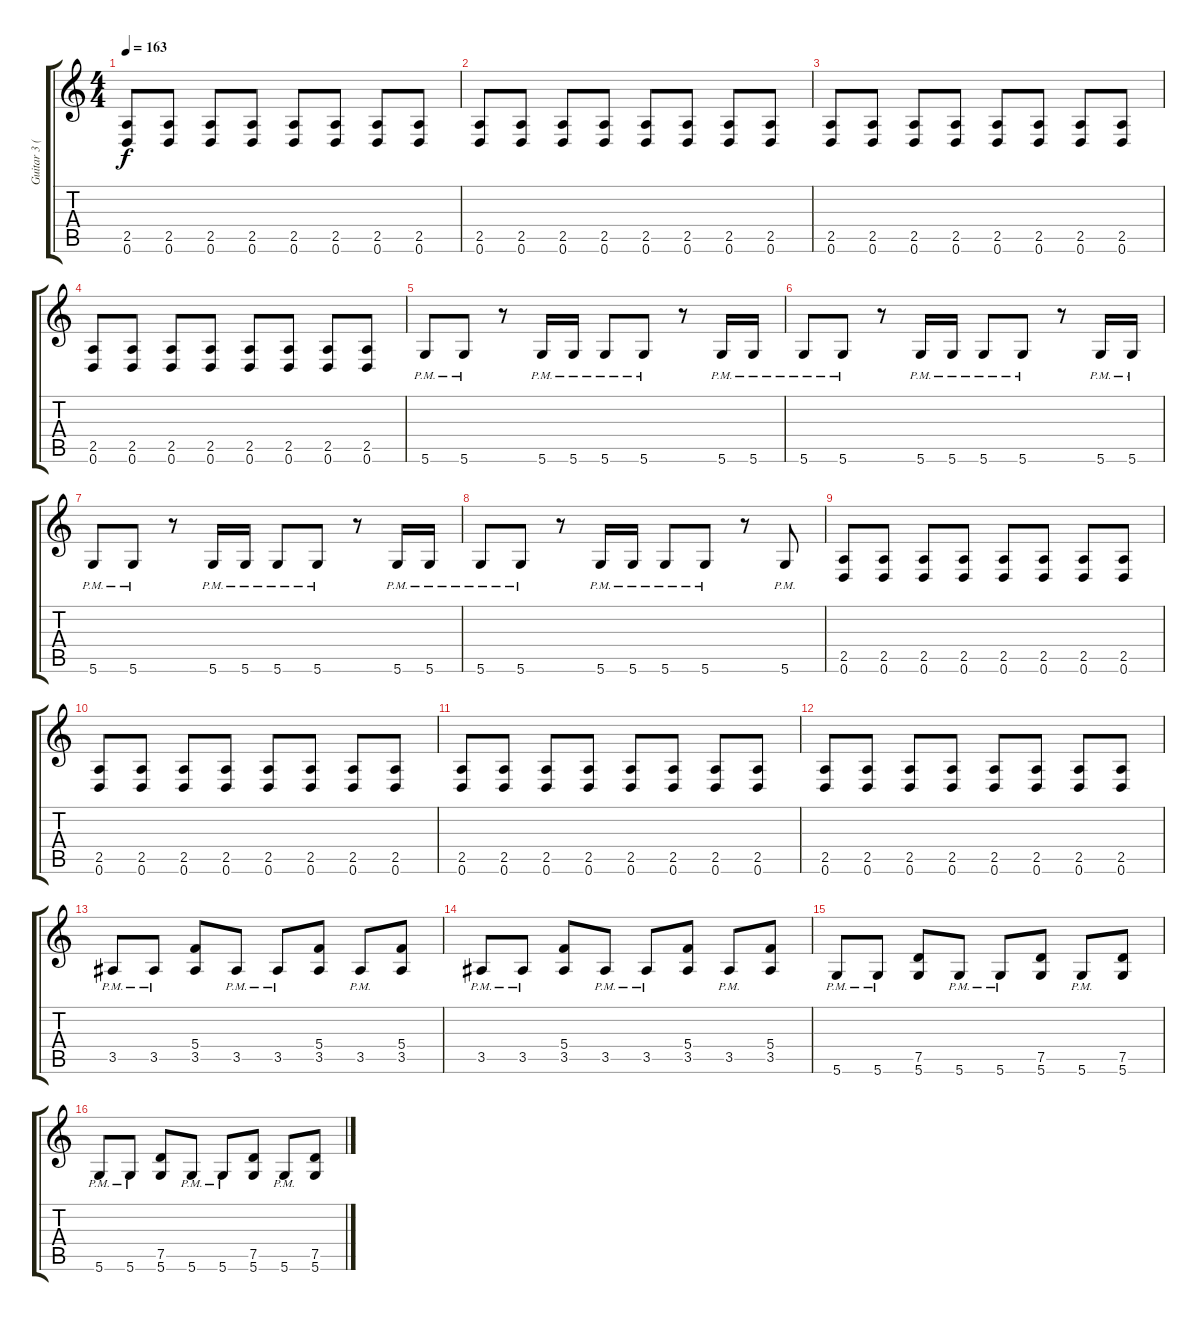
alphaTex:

\track ("Guitar 3 (Dist)" "Guitar 3 (") {instrument distortionguitar}
\staff {score tabs}
\tuning (D4 A3 F3 C3 G2 D2) {hide}
\ts (4 4)
\tempo 163
\clef g2
\ks c
(2.5 0.6).8{dy f} (2.5 0.6).8 (2.5 0.6).8 (2.5 0.6).8 (2.5 0.6).8 (2.5 0.6).8 (2.5 0.6).8 (2.5 0.6).8 |
(2.5 0.6).8 (2.5 0.6).8 (2.5 0.6).8 (2.5 0.6).8 (2.5 0.6).8 (2.5 0.6).8 (2.5 0.6).8 (2.5 0.6).8 |
(2.5 0.6).8 (2.5 0.6).8 (2.5 0.6).8 (2.5 0.6).8 (2.5 0.6).8 (2.5 0.6).8 (2.5 0.6).8 (2.5 0.6).8 |
(2.5 0.6).8 (2.5 0.6).8 (2.5 0.6).8 (2.5 0.6).8 (2.5 0.6).8 (2.5 0.6).8 (2.5 0.6).8 (2.5 0.6).8 |
5.6{pm}.8 5.6{pm}.8 r.8 5.6{pm}.16 5.6{pm}.16 5.6{pm}.8 5.6{pm}.8 r.8 5.6{pm}.16 5.6{pm}.16 |
5.6{pm}.8 5.6{pm}.8 r.8 5.6{pm}.16 5.6{pm}.16 5.6{pm}.8 5.6{pm}.8 r.8 5.6{pm}.16 5.6{pm}.16 |
5.6{pm}.8 5.6{pm}.8 r.8 5.6{pm}.16 5.6{pm}.16 5.6{pm}.8 5.6{pm}.8 r.8 5.6{pm}.16 5.6{pm}.16 |
5.6{pm}.8 5.6{pm}.8 r.8 5.6{pm}.16 5.6{pm}.16 5.6{pm}.8 5.6{pm}.8 r.8 5.6{pm}.8 |
(2.5 0.6).8 (2.5 0.6).8 (2.5 0.6).8 (2.5 0.6).8 (2.5 0.6).8 (2.5 0.6).8 (2.5 0.6).8 (2.5 0.6).8 |
(2.5 0.6).8 (2.5 0.6).8 (2.5 0.6).8 (2.5 0.6).8 (2.5 0.6).8 (2.5 0.6).8 (2.5 0.6).8 (2.5 0.6).8 |
(2.5 0.6).8 (2.5 0.6).8 (2.5 0.6).8 (2.5 0.6).8 (2.5 0.6).8 (2.5 0.6).8 (2.5 0.6).8 (2.5 0.6).8 |
(2.5 0.6).8 (2.5 0.6).8 (2.5 0.6).8 (2.5 0.6).8 (2.5 0.6).8 (2.5 0.6).8 (2.5 0.6).8 (2.5 0.6).8 |
3.5{pm}.8 3.5{pm}.8 (5.4 3.5).8 3.5{pm}.8 3.5{pm}.8 (5.4 3.5).8 3.5{pm}.8 (5.4 3.5).8 |
3.5{pm}.8 3.5{pm}.8 (5.4 3.5).8 3.5{pm}.8 3.5{pm}.8 (5.4 3.5).8 3.5{pm}.8 (5.4 3.5).8 |
5.6{pm}.8 5.6{pm}.8 (7.5 5.6).8 5.6{pm}.8 5.6{pm}.8 (7.5 5.6).8 5.6{pm}.8 (7.5 5.6).8 |
5.6{pm}.8 5.6{pm}.8 (7.5 5.6).8 5.6{pm}.8 5.6{pm}.8 (7.5 5.6).8 5.6{pm}.8 (7.5 5.6).8
